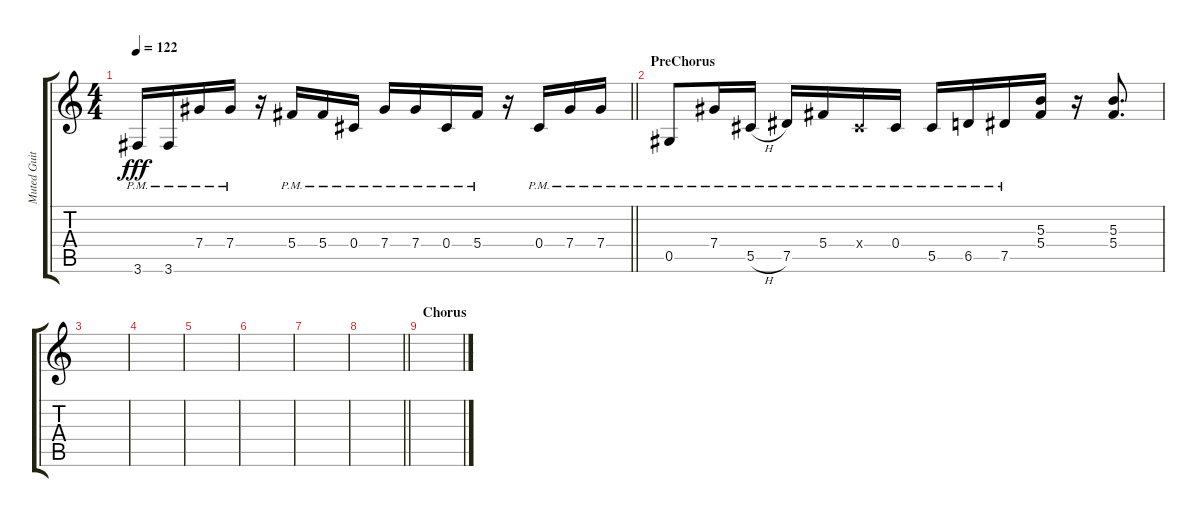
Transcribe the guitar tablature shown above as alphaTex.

\track ("Muted Guitar" "Muted Guit") {instrument electricguitarmuted}
\staff {score tabs}
\tuning (Eb4 Bb3 Gb3 Db3 Ab2 Eb2) {hide}
\ts (4 4)
\tempo 122
\clef g2
\barLineRight lightlight
\ks c
3.6{pm}.16{dy fff} 3.6{pm}.16 7.4{pm}.16 7.4{pm}.16 r.16 5.4{pm}.16 5.4{pm}.16 0.4{pm}.16 7.4{pm}.16 7.4{pm}.16 0.4{pm}.16 5.4{pm}.16 r.16 0.4{pm}.16 7.4{pm}.16 7.4{pm}.16 |
\section ("" "PreChorus")
0.5{pm}.8 7.4{pm}.16 5.5{h pm}.16 7.5{pm}.16 5.4{pm}.16 0.4{pm x}.16 0.4{pm}.16 5.5{pm}.16 6.5{pm}.16 7.5{pm}.16 (5.3 5.4).16 r.16 (5.3 5.4).8{d} |
|
|
|
|
|
\barLineRight lightlight
|
\section ("" "Chorus")
